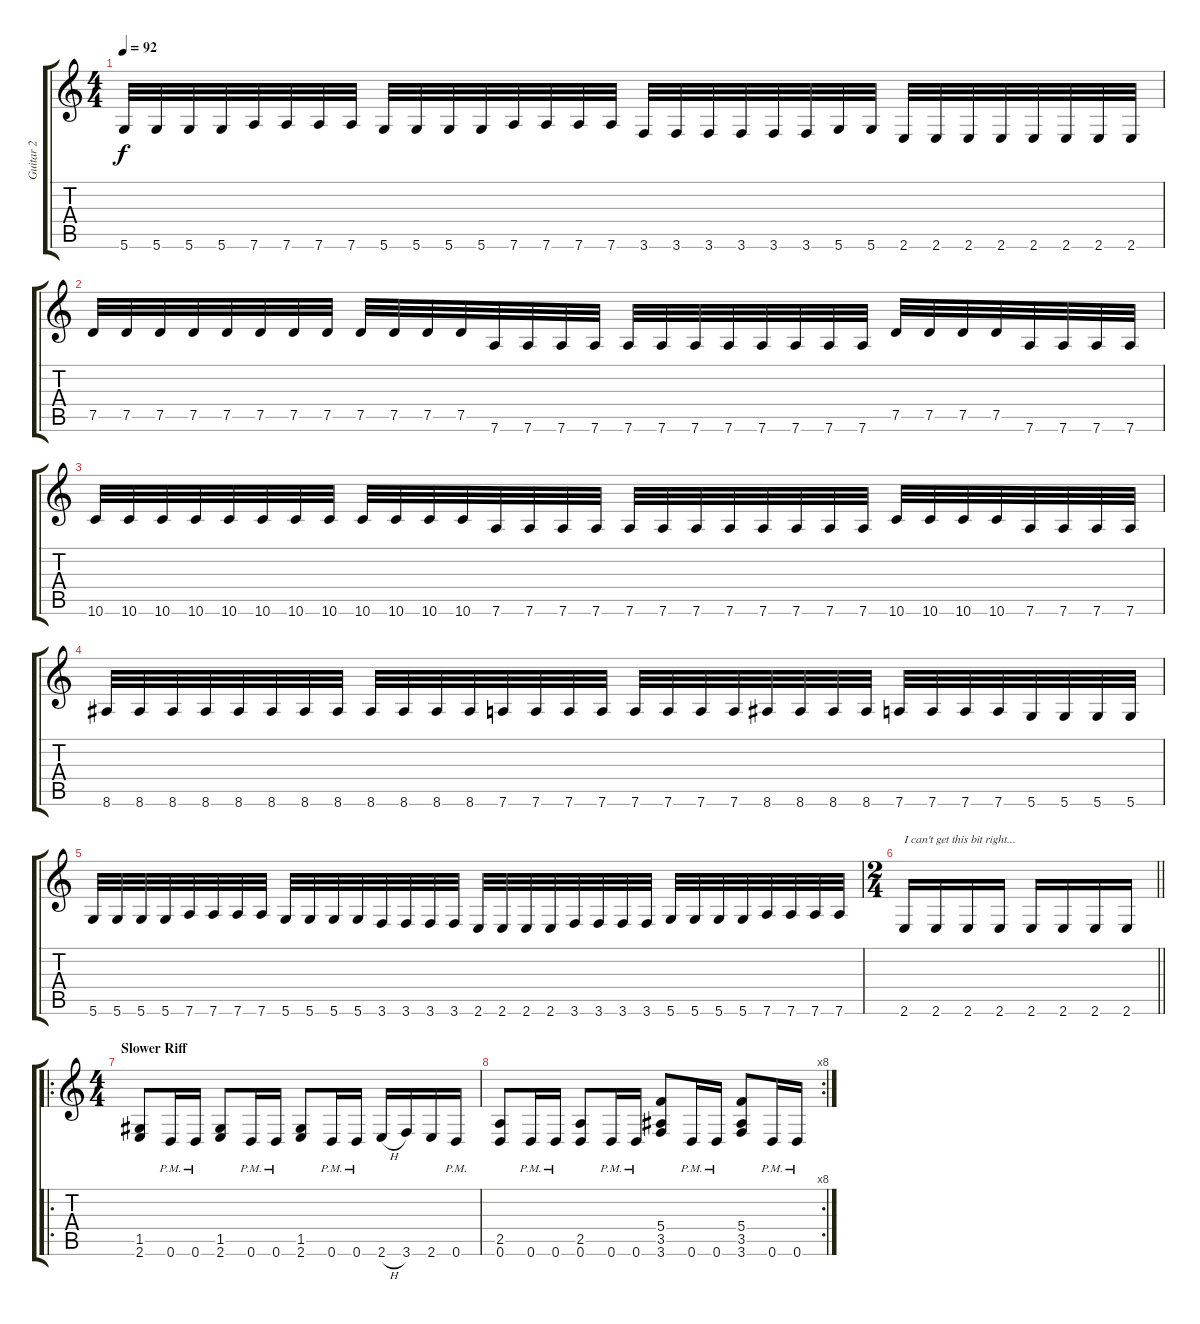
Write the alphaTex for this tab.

\track ("Guitar 2" "Guitar 2") {instrument distortionguitar bank 255}
\staff {score tabs}
\tuning (D4 A3 F3 C3 G2 D2) {hide}
\ts (4 4)
\tempo 92
\clef g2
\ks c
5.6.32{dy f} 5.6.32 5.6.32 5.6.32 7.6.32 7.6.32 7.6.32 7.6.32 5.6.32 5.6.32 5.6.32 5.6.32 7.6.32 7.6.32 7.6.32 7.6.32 3.6.32 3.6.32 3.6.32 3.6.32 3.6.32 3.6.32 5.6.32 5.6.32 2.6.32 2.6.32 2.6.32 2.6.32 2.6.32 2.6.32 2.6.32 2.6.32 |
7.5.32 7.5.32 7.5.32 7.5.32 7.5.32 7.5.32 7.5.32 7.5.32 7.5.32 7.5.32 7.5.32 7.5.32 7.6.32 7.6.32 7.6.32 7.6.32 7.6.32 7.6.32 7.6.32 7.6.32 7.6.32 7.6.32 7.6.32 7.6.32 7.5.32 7.5.32 7.5.32 7.5.32 7.6.32 7.6.32 7.6.32 7.6.32 |
10.6.32 10.6.32 10.6.32 10.6.32 10.6.32 10.6.32 10.6.32 10.6.32 10.6.32 10.6.32 10.6.32 10.6.32 7.6.32 7.6.32 7.6.32 7.6.32 7.6.32 7.6.32 7.6.32 7.6.32 7.6.32 7.6.32 7.6.32 7.6.32 10.6.32 10.6.32 10.6.32 10.6.32 7.6.32 7.6.32 7.6.32 7.6.32 |
8.6.32 8.6.32 8.6.32 8.6.32 8.6.32 8.6.32 8.6.32 8.6.32 8.6.32 8.6.32 8.6.32 8.6.32 7.6.32 7.6.32 7.6.32 7.6.32 7.6.32 7.6.32 7.6.32 7.6.32 8.6.32 8.6.32 8.6.32 8.6.32 7.6.32 7.6.32 7.6.32 7.6.32 5.6.32 5.6.32 5.6.32 5.6.32 |
5.6.32 5.6.32 5.6.32 5.6.32 7.6.32 7.6.32 7.6.32 7.6.32 5.6.32 5.6.32 5.6.32 5.6.32 3.6.32 3.6.32 3.6.32 3.6.32 2.6.32 2.6.32 2.6.32 2.6.32 3.6.32 3.6.32 3.6.32 3.6.32 5.6.32 5.6.32 5.6.32 5.6.32 7.6.32 7.6.32 7.6.32 7.6.32 |
\ts (2 4)
\barLineRight lightlight
2.6.16{txt "I can't get this bit right..."} 2.6.16 2.6.16 2.6.16 2.6.16 2.6.16 2.6.16 2.6.16 |
\ro
\ts (4 4)
\section ("" "Slower Riff")
(1.5 2.6).8 0.6{pm}.16 0.6{pm}.16 (1.5 2.6).8 0.6{pm}.16 0.6{pm}.16 (1.5 2.6).8 0.6{pm}.16 0.6{pm}.16 2.6{h}.16 3.6.16 2.6.16 0.6{pm}.16 |
\rc 8
(2.5 0.6).8 0.6{pm}.16 0.6{pm}.16 (2.5 0.6).8 0.6{pm}.16 0.6{pm}.16 (5.4 3.5 3.6).8 0.6{pm}.16 0.6{pm}.16 (5.4 3.5 3.6).8 0.6{pm}.16 0.6{pm}.16
